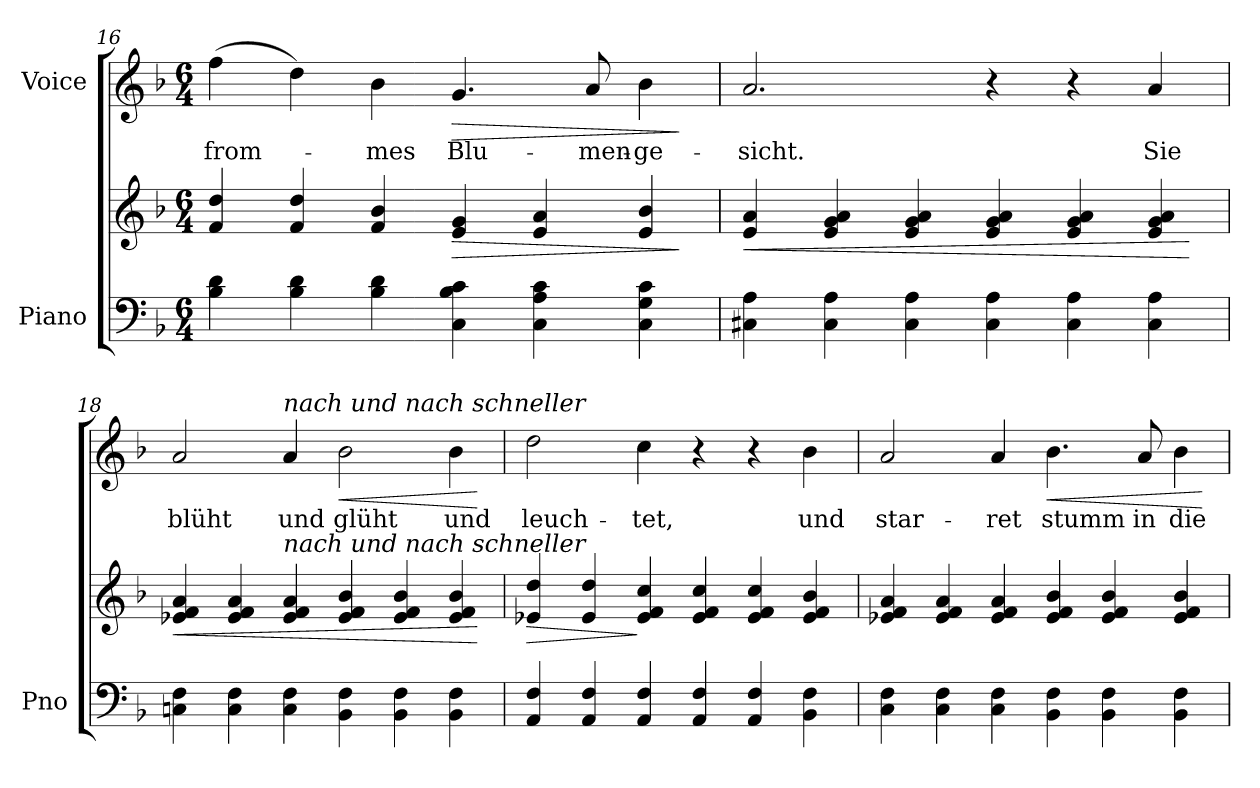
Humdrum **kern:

**kern	**kern	**dynam	**kern	**text	**dynam
*part2	*part2	*part2	*part1	*part1	*part1
*staff3	*staff2	*staff2/3	*staff1	*staff1	*staff1
*I"Piano	*	*	*I"Voice	*	*
*I'Pno	*	*	*	*	*
!!LO:LB:g=z
*clefF4	*clefG2	*	*clefG2	*	*
*k[b-]	*k[b-]	*	*k[b-]	*	*
*M6/4	*M6/4	*	*M6/4	*	*
=16	=16	=16	=16	=16	=16
!	!	!	!	!LO:LY:b	!
4B-\ 4d\	4f/ 4dd/	.	(4ff\	from-	.
4B-\ 4d\	4f/ 4dd/	.	4dd\)	.	.
!	!	!	!	!LO:LY:b	!
4B-\ 4d\	4f/ 4b-/	.	4b-\	-mes	.
!	!	!LO:HP:b	!	!LO:LY:b	!LO:HP:b
4C\ 4B-\ 4c\	4e/ 4g/	>	4.g/	Blu-	>
4C\ 4A\ 4c\	4e/ 4a/	.	.	.	.
!	!	!	!	!LO:LY:b	!
.	.	.	8a/	-men-	.
!	!	!	!	!LO:LY:b	!
4C\ 4G\ 4c\	4e/ 4b-/	.	4b-\	-ge-	.
.	.	]	.	.	]
=17	=17	=17	=17	=17	=17
!	!	!LO:HP:b	!	!LO:LY:b	!
4C#X\ 4A\	4e/ 4a/	<	2.a/	-sicht.	.
4C#\ 4A\	4e/ 4g/ 4a/	.	.	.	.
4C#\ 4A\	4e/ 4g/ 4a/	.	.	.	.
4C#\ 4A\	4e/ 4g/ 4a/	.	4r	.	.
4C#\ 4A\	4e/ 4g/ 4a/	.	4r	.	.
!	!	!	!	!LO:LY:b	!
4C#\ 4A\	4e/ 4g/ 4a/	.	4a/	Sie	.
.	.	[	.	.	.
=18	=18	=18	=18	=18	=18
!	!	!LO:HP:b	!	!LO:LY:b	!
4Cn\ 4F\	4e-X/ 4f/ 4a/	<	2a/	blüht	.
4C\ 4F\	4e-/ 4f/ 4a/	.	.	.	.
!	!	!	!LO:TX:a:i:t=nach und nach schneller	!	!
!	!LO:TX:a:i:t=nach und nach schneller	!	!	!	!
!	!	!	!	!LO:LY:b	!
4C\ 4F\	4e-/ 4f/ 4a/	.	4a/	und	.
!	!	!	!	!LO:LY:b	!LO:HP:b
4BB-\ 4F\	4e-/ 4f/ 4b-/	.	2b-\	glüht	<
4BB-\ 4F\	4e-/ 4f/ 4b-/	.	.	.	.
!	!	!	!	!LO:LY:b	!
4BB-\ 4F\	4e-/ 4f/ 4b-/	.	4b-\	und	.
.	.	[	.	.	[
!!LO:LB:g=z
=19	=19	=19	=19	=19	=19
!	!	!LO:HP:b	!	!LO:LY:b	!
4AA/ 4F/	4e-X/ 4dd/	>	2dd\	leuch-	.
4AA/ 4F/	4e-/ 4dd/	.	.	.	.
!	!	!	!	!LO:LY:b	!
4AA/ 4F/	4e-/ 4f/ 4cc/	]	4cc\	-tet,	.
4AA/ 4F/	4e-/ 4f/ 4cc/	.	4r	.	.
4AA/ 4F/	4e-/ 4f/ 4cc/	.	4r	.	.
!	!	!	!	!LO:LY:b	!
4BB-\ 4F\	4e-/ 4f/ 4b-/	.	4b-\	und	.
!!LO:PB:g=z
=20	=20	=20	=20	=20	=20
!	!	!	!	!LO:LY:b	!
4C\ 4F\	4e-X/ 4f/ 4a/	.	2a/	star-	.
4C\ 4F\	4e-/ 4f/ 4a/	.	.	.	.
!	!	!	!	!LO:LY:b	!
4C\ 4F\	4e-/ 4f/ 4a/	.	4a/	-ret	.
!	!	!	!	!LO:LY:b	!LO:HP:b
4BB-\ 4F\	4e-/ 4f/ 4b-/	.	4.b-\	stumm	<
4BB-\ 4F\	4e-/ 4f/ 4b-/	.	.	.	.
!	!	!	!	!LO:LY:b	!
.	.	.	8a/	in	.
!	!	!	!	!LO:LY:b	!
4BB-\ 4F\	4e-/ 4f/ 4b-/	.	4b-\	die	.
.	.	.	.	.	[
=	=	=	=	=	=
*-	*-	*-	*-	*-	*-
